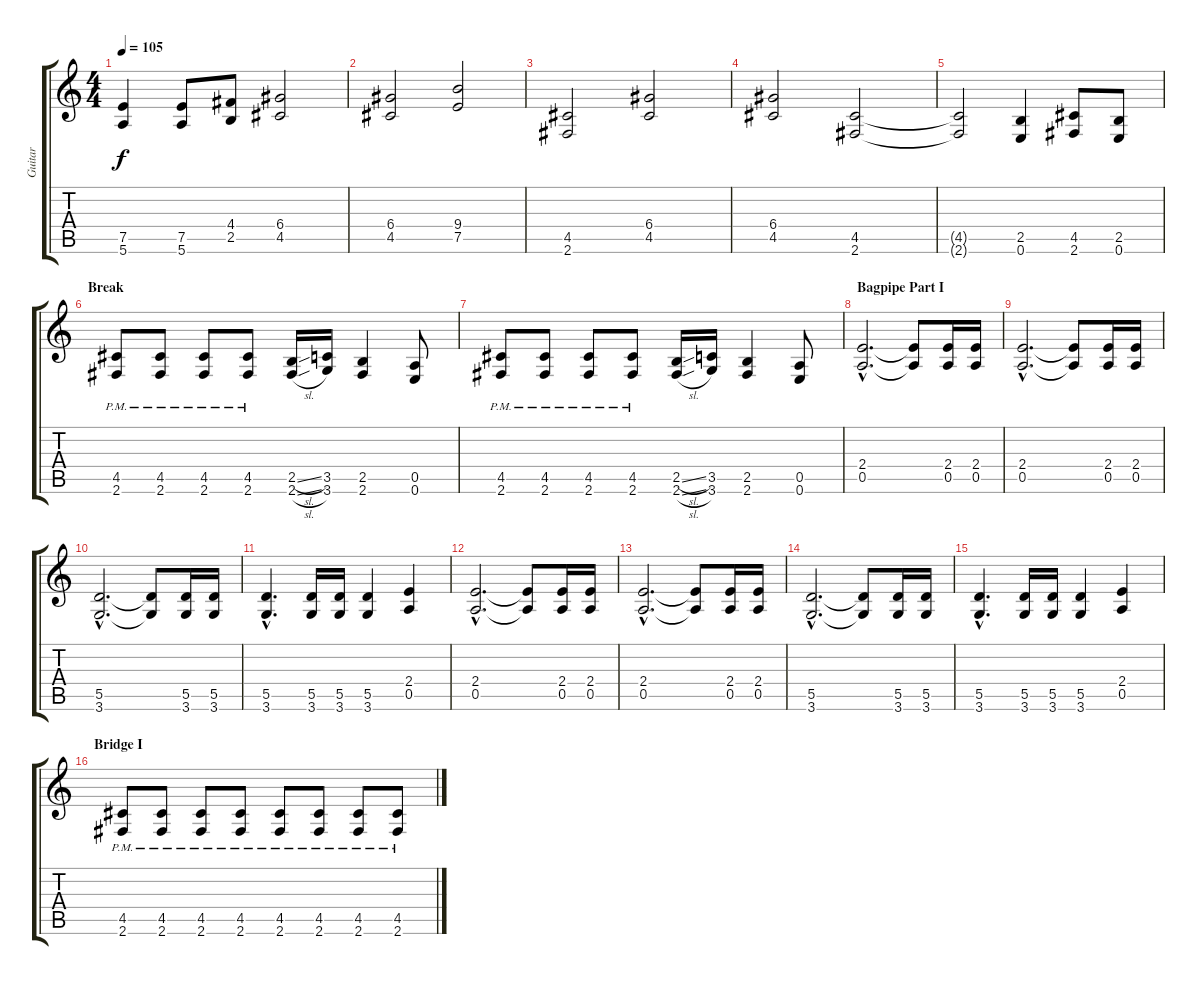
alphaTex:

\track ("Guitar" "Guitar") {instrument distortionguitar}
\staff {score tabs}
\tuning (E4 B3 G3 D3 A2 E2) {hide}
\ts (4 4)
\tempo 105
\clef g2
\ks c
(7.5 5.6).4{dy f} (7.5 5.6).8 (4.4 2.5).8 (6.4 4.5).2 |
(6.4 4.5).2 (9.4 7.5).2 |
(4.5 2.6).2 (6.4 4.5).2 |
(6.4 4.5).2 (4.5 2.6).2 |
(4.5{t} 2.6{t}).2 (2.5 0.6).4 (4.5 2.6).8 (2.5 0.6).8 |
\section ("" "Break")
(4.5{pm} 2.6{pm}).8 (4.5{pm} 2.6{pm}).8 (4.5{pm} 2.6{pm}).8 (4.5{pm} 2.6{pm}).8 (2.5{sl} 2.6{sl}).16 (3.5 3.6).16 (2.5 2.6).4 (0.5 0.6).8 |
(4.5{pm} 2.6{pm}).8 (4.5{pm} 2.6{pm}).8 (4.5{pm} 2.6{pm}).8 (4.5{pm} 2.6{pm}).8 (2.5{sl} 2.6{sl}).16 (3.5 3.6).16 (2.5 2.6).4 (0.5 0.6).8 |
\section ("" "Bagpipe Part I")
(2.4{hac} 0.5{hac}).2{d} (2.4{t} 0.5{t}).8 (2.4 0.5).16 (2.4 0.5).16 |
(2.4{hac} 0.5{hac}).2{d} (2.4{t} 0.5{t}).8 (2.4 0.5).16 (2.4 0.5).16 |
(5.5{hac} 3.6{hac}).2{d} (5.5{t} 3.6{t}).8 (5.5 3.6).16 (5.5 3.6).16 |
(5.5{hac} 3.6{hac}).4{d} (5.5 3.6).16 (5.5 3.6).16 (5.5 3.6).4 (2.4 0.5).4 |
(2.4{hac} 0.5{hac}).2{d} (2.4{t} 0.5{t}).8 (2.4 0.5).16 (2.4 0.5).16 |
(2.4{hac} 0.5{hac}).2{d} (2.4{t} 0.5{t}).8 (2.4 0.5).16 (2.4 0.5).16 |
(5.5{hac} 3.6{hac}).2{d} (5.5{t} 3.6{t}).8 (5.5 3.6).16 (5.5 3.6).16 |
(5.5{hac} 3.6{hac}).4{d} (5.5 3.6).16 (5.5 3.6).16 (5.5 3.6).4 (2.4 0.5).4 |
\section ("" "Bridge I")
(4.5{pm} 2.6{pm}).8 (4.5{pm} 2.6{pm}).8 (4.5{pm} 2.6{pm}).8 (4.5{pm} 2.6{pm}).8 (4.5{pm} 2.6{pm}).8 (4.5{pm} 2.6{pm}).8 (4.5{pm} 2.6{pm}).8 (4.5{pm} 2.6{pm}).8
